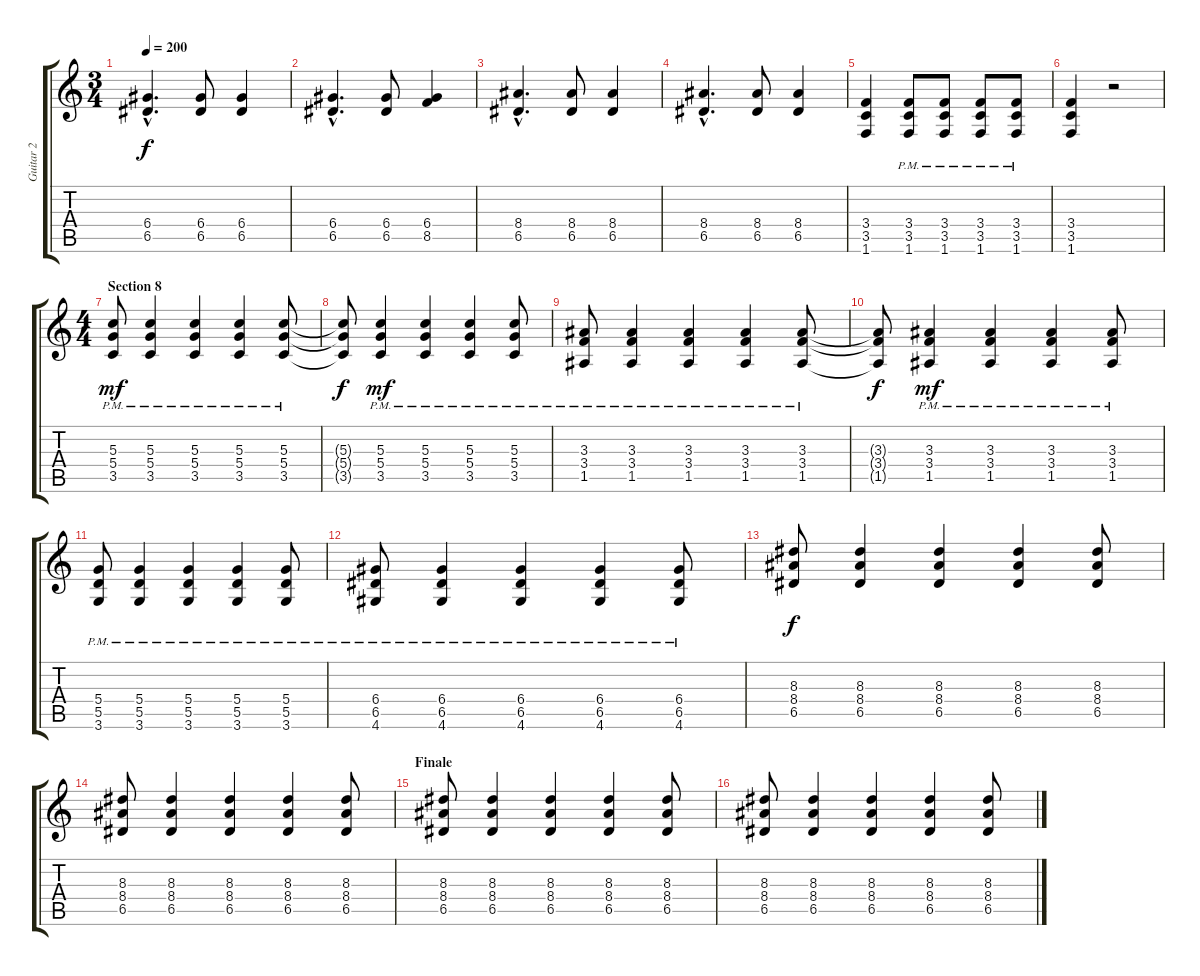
\track ("Guitar 2" "Guitar 2") {instrument distortionguitar}
\staff {score tabs}
\tuning (E4 B3 G3 D3 A2 E2) {hide}
\ts (3 4)
\tempo 200
\clef g2
\ks c
(6.4{hac} 6.5{hac}).4{d dy f} (6.4 6.5).8 (6.4 6.5).4 |
(6.4{hac} 6.5{hac}).4{d} (6.4 6.5).8 (6.4 8.5).4 |
(8.4{hac} 6.5{hac}).4{d} (8.4 6.5).8 (8.4 6.5).4 |
(8.4{hac} 6.5{hac}).4{d} (8.4 6.5).8 (8.4 6.5).4 |
(3.4 3.5 1.6).4 (3.4{pm} 3.5{pm} 1.6{pm}).8 (3.4{pm} 3.5{pm} 1.6{pm}).8 (3.4{pm} 3.5{pm} 1.6{pm}).8 (3.4{pm} 3.5{pm} 1.6{pm}).8 |
(3.4 3.5 1.6).4 r.2 |
\ts (4 4)
\section ("" "Section 8")
(5.3{pm} 5.4{pm} 3.5{pm}).8{dy mf} (5.3{pm} 5.4{pm} 3.5{pm}).4 (5.3{pm} 5.4{pm} 3.5{pm}).4 (5.3{pm} 5.4{pm} 3.5{pm}).4 (5.3{pm} 5.4{pm} 3.5{pm}).8 |
(5.3{t} 5.4{t} 3.5{t}).8{dy f} (5.3{pm} 5.4{pm} 3.5{pm}).4{dy mf} (5.3{pm} 5.4{pm} 3.5{pm}).4 (5.3{pm} 5.4{pm} 3.5{pm}).4 (5.3{pm} 5.4{pm} 3.5{pm}).8 |
(3.3{pm} 3.4{pm} 1.5{pm}).8 (3.3{pm} 3.4{pm} 1.5{pm}).4 (3.3{pm} 3.4{pm} 1.5{pm}).4 (3.3{pm} 3.4{pm} 1.5{pm}).4 (3.3{pm} 3.4{pm} 1.5{pm}).8 |
(3.3{t} 3.4{t} 1.5{t}).8{dy f} (3.3{pm} 3.4{pm} 1.5{pm}).4{dy mf} (3.3{pm} 3.4{pm} 1.5{pm}).4 (3.3{pm} 3.4{pm} 1.5{pm}).4 (3.3{pm} 3.4{pm} 1.5{pm}).8 |
(5.4{pm} 5.5{pm} 3.6{pm}).8 (5.4{pm} 5.5{pm} 3.6{pm}).4 (5.4{pm} 5.5{pm} 3.6{pm}).4 (5.4{pm} 5.5{pm} 3.6{pm}).4 (5.4{pm} 5.5{pm} 3.6{pm}).8 |
(6.4{pm} 6.5{pm} 4.6{pm}).8 (6.4{pm} 6.5{pm} 4.6{pm}).4 (6.4{pm} 6.5{pm} 4.6{pm}).4 (6.4{pm} 6.5{pm} 4.6{pm}).4 (6.4{pm} 6.5{pm} 4.6{pm}).8 |
(8.3 8.4 6.5).8{dy f} (8.3 8.4 6.5).4 (8.3 8.4 6.5).4 (8.3 8.4 6.5).4 (8.3 8.4 6.5).8 |
(8.3 8.4 6.5).8 (8.3 8.4 6.5).4 (8.3 8.4 6.5).4 (8.3 8.4 6.5).4 (8.3 8.4 6.5).8 |
\section ("" "Finale")
(8.3 8.4 6.5).8 (8.3 8.4 6.5).4 (8.3 8.4 6.5).4 (8.3 8.4 6.5).4 (8.3 8.4 6.5).8 |
(8.3 8.4 6.5).8 (8.3 8.4 6.5).4 (8.3 8.4 6.5).4 (8.3 8.4 6.5).4 (8.3 8.4 6.5).8
